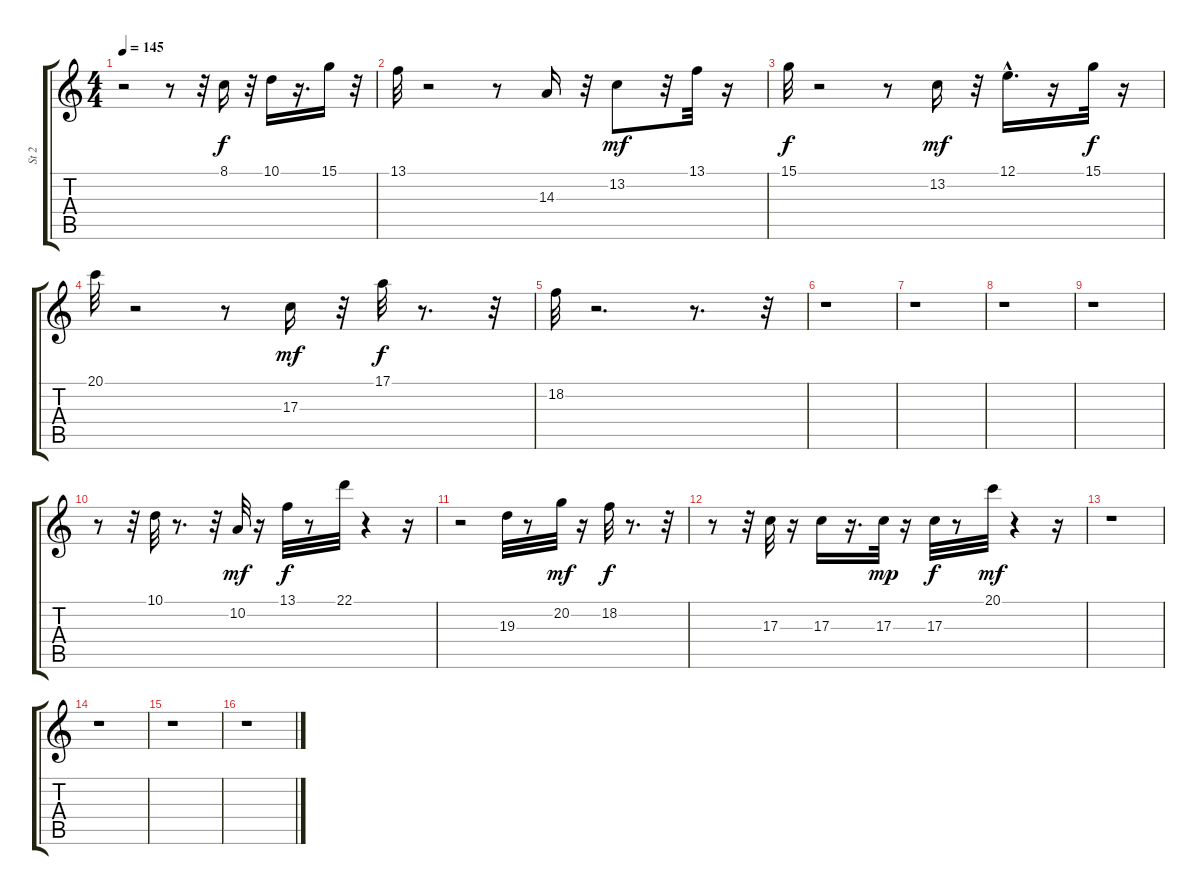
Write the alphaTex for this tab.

\track ("St 2" "St 2") {instrument pizzicatostrings}
\staff {score tabs}
\tuning (E4 B3 G3 D3 A2 E2) {hide}
\ts (4 4)
\tempo 145
\clef g2
\ks c
r.2{dy f} r.8 r.32 8.1.16 r.32 10.1.16 r.16{d} 15.1.16 r.32 |
13.1.32 r.2 r.8 14.3.16 r.32 13.2.8{dy mf} r.32 13.1.32 r.16 |
15.1.32{dy f} r.2 r.8 13.2.16{dy mf} r.32 12.1{hac}.16{d} r.16 15.1.32{dy f} r.16 |
20.1.32 r.2 r.8 17.3.16{dy mf} r.32 17.1.32{dy f} r.8{d} r.32 |
18.2.32 r.2{d} r.8{d} r.32 |
r.1 |
r.1 |
r.1 |
r.1 |
r.8 r.32 10.1.32 r.8{d} r.32 10.2.32{dy mf} r.16 13.1.32{dy f} r.8 22.1.32 r.4 r.16 |
r.2 19.3.32 r.8 20.2.32{dy mf} r.16 18.2.32{dy f} r.8{d} r.32 |
r.8 r.32 17.3.32 r.16 17.3.16 r.16{d} 17.3.32{dy mp} r.16 17.3.32{dy f} r.8 20.1.32{dy mf} r.4 r.16 |
r.1 |
r.1 |
r.1 |
r.1
